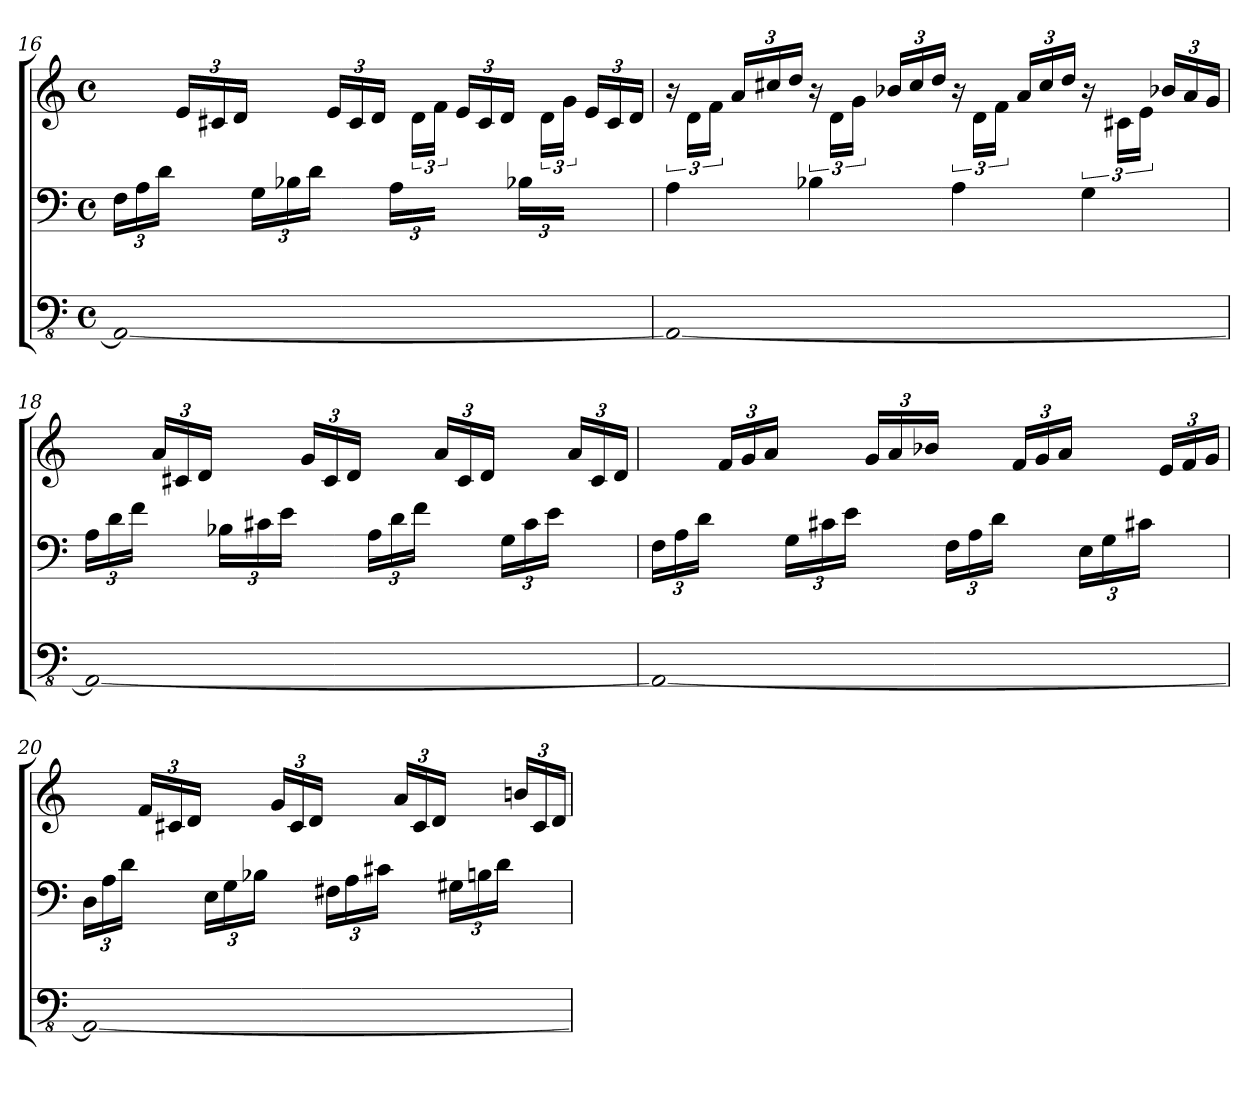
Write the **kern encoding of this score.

**kern	**kern	**kern
*part1	*part1	*part1
*staff3	*staff2	*staff1
!!LO:PB:g=z
*clefFv4	*clefF4	*clefG2
*k[]	*k[]	*k[]
*M4/4	*M4/4	*M4/4
*met(c)	*met(c)	*met(c)
=16	=16	=16
!LO:N:head=open	!	!
*	*Xbrackettup	*
1AAA_	24F\LL	8ryy
.	24A\	.
.	24d\JJ	.
*	*	*Xbrackettup
.	8ryy	24e/LL
.	.	24c#X/
.	.	24d/JJ
.	24G\LL	8ryy
.	24B-X\	.
.	24d\JJ	.
.	8ryy	24e/LL
.	.	24c#/
.	.	24d/JJ
*	*	*brackettup
.	24A\LL	24ryy
.	24B-\yy	24d\LL
.	24B-\JJyy	24f\JJ
*	*	*Xbrackettup
.	8ryy	24e/LL
.	.	24c#/
.	.	24d/JJ
*	*	*brackettup
.	24B-X\LL	24ryy
.	24B-\yy	24d\LL
.	24B-\JJyy	24g\JJ
*	*	*Xbrackettup
.	8ryy	24e/LL
.	.	24c#/
.	.	24d/JJ
=17	=17	=17
!LO:N:head=open	!	!
*	*	*^
*	*	*	*brackettup
1AAA_	4A\	8ryy	24r
.	.	.	24d\LL
.	.	.	24f\JJ
*	*	*Xbrackettup	*
.	.	24a/LL	8ryy
.	.	24cc#X/	.
.	.	24dd/JJ	.
*	*	*	*brackettup
.	4B-X\	8ryy	24r
.	.	.	24d\LL
.	.	.	24g\JJ
*	*	*Xbrackettup	*
.	.	24b-X/LL	8ryy
.	.	24cc#/	.
.	.	24dd/JJ	.
*	*	*	*brackettup
.	4A\	8ryy	24r
.	.	.	24d\LL
.	.	.	24f\JJ
*	*	*Xbrackettup	*
.	.	24a/LL	8ryy
.	.	24cc#/	.
.	.	24dd/JJ	.
*	*	*	*brackettup
.	4G\	8ryy	24r
.	.	.	24c#X\LL
.	.	.	24e\JJ
*	*	*Xbrackettup	*
.	.	24b-X/LL	8ryy
.	.	24a/	.
.	.	24g/JJ	.
*	*	*v	*v
!!LO:LB:g=z
=18	=18	=18
!LO:N:head=open	!	!
1AAA_	24A\LL	8ryy
.	24d\	.
.	24f\JJ	.
.	8ryy	24a/LL
.	.	24c#X/
.	.	24d/JJ
.	24B-X\LL	8ryy
.	24c#X\	.
.	24e\JJ	.
.	8ryy	24g/LL
.	.	24c#/
.	.	24d/JJ
.	24A\LL	8ryy
.	24d\	.
.	24f\JJ	.
.	8ryy	24a/LL
.	.	24c#/
.	.	24d/JJ
.	24G\LL	8ryy
.	24c#\	.
.	24e\JJ	.
.	8ryy	24a/LL
.	.	24c#/
.	.	24d/JJ
=19	=19	=19
!LO:N:head=open	!	!
1AAA_	24F\LL	8ryy
.	24A\	.
.	24d\JJ	.
.	8ryy	24f/LL
.	.	24g/
.	.	24a/JJ
.	24G\LL	8ryy
.	24c#X\	.
.	24e\JJ	.
.	8ryy	24g/LL
.	.	24a/
.	.	24b-X/JJ
.	24F\LL	8ryy
.	24A\	.
.	24d\JJ	.
.	8ryy	24f/LL
.	.	24g/
.	.	24a/JJ
.	24E\LL	8ryy
.	24G\	.
.	24c#X\JJ	.
.	8ryy	24e/LL
.	.	24f/
.	.	24g/JJ
!!LO:LB:g=z
=20	=20	=20
!LO:N:head=open	!	!
1AAA_	24D\LL	8ryy
.	24A\	.
.	24d\JJ	.
.	8ryy	24f/LL
.	.	24c#X/
.	.	24d/JJ
.	24E\LL	8ryy
.	24G\	.
.	24B-X\JJ	.
.	8ryy	24g/LL
.	.	24c#/
.	.	24d/JJ
.	24F#X\LL	8ryy
.	24A\	.
.	24c#X\JJ	.
.	8ryy	24a/LL
.	.	24c#/
.	.	24d/JJ
.	24G#X\LL	8ryy
.	24Bn\	.
.	24d\JJ	.
.	8ryy	24bn/LL
.	.	24c#/
.	.	24d/JJ
=	=	=
*-	*-	*-
